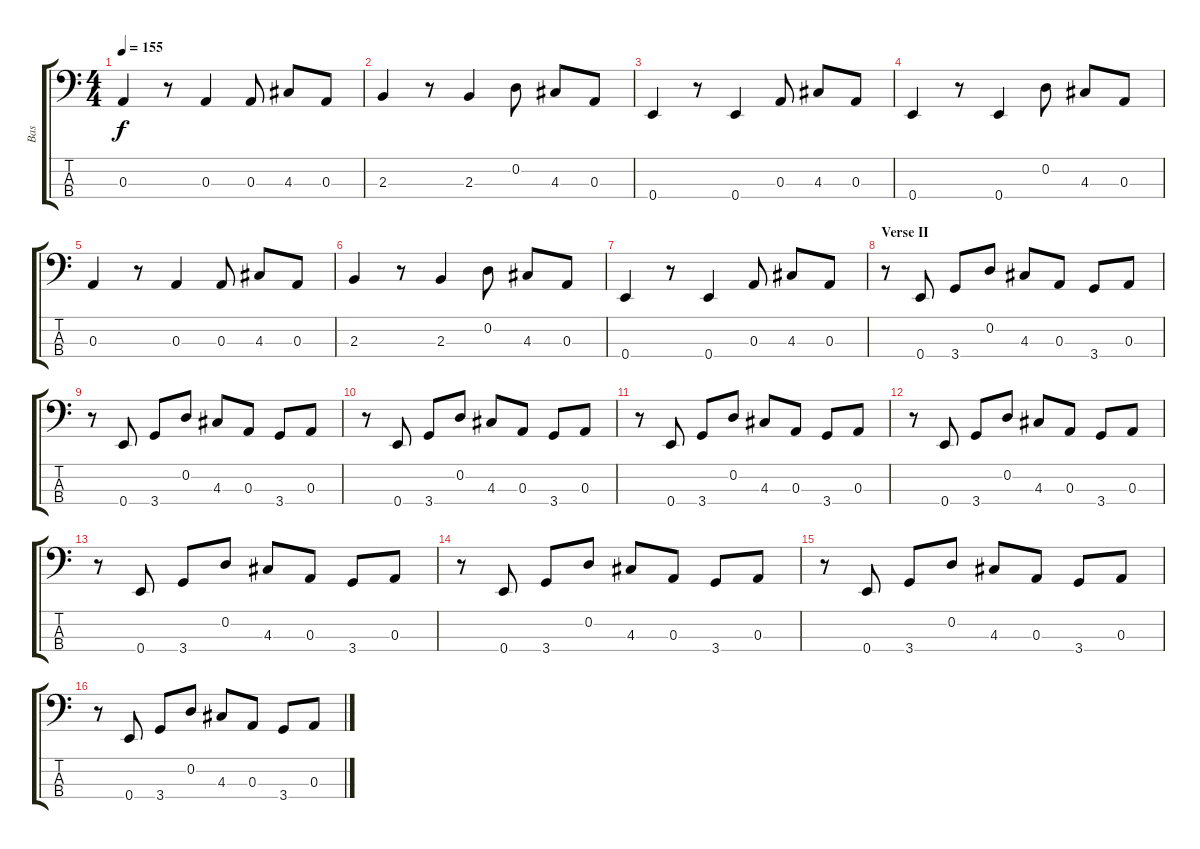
\track ("Bas" "Bas") {instrument electricbassfinger}
\staff {score tabs}
\tuning (G2 D2 A1 E1) {hide}
\ts (4 4)
\tempo 155
\clef f4
\ks c
0.3.4{dy f} r.8 0.3.4 0.3.8 4.3.8 0.3.8 |
2.3.4 r.8 2.3.4 0.2.8 4.3.8 0.3.8 |
0.4.4 r.8 0.4.4 0.3.8 4.3.8 0.3.8 |
0.4.4 r.8 0.4.4 0.2.8 4.3.8 0.3.8 |
0.3.4 r.8 0.3.4 0.3.8 4.3.8 0.3.8 |
2.3.4 r.8 2.3.4 0.2.8 4.3.8 0.3.8 |
0.4.4 r.8 0.4.4 0.3.8 4.3.8 0.3.8 |
\section ("" "Verse II")
r.8 0.4.8 3.4.8 0.2.8 4.3.8 0.3.8 3.4.8 0.3.8 |
r.8 0.4.8 3.4.8 0.2.8 4.3.8 0.3.8 3.4.8 0.3.8 |
r.8 0.4.8 3.4.8 0.2.8 4.3.8 0.3.8 3.4.8 0.3.8 |
r.8 0.4.8 3.4.8 0.2.8 4.3.8 0.3.8 3.4.8 0.3.8 |
r.8 0.4.8 3.4.8 0.2.8 4.3.8 0.3.8 3.4.8 0.3.8 |
r.8 0.4.8 3.4.8 0.2.8 4.3.8 0.3.8 3.4.8 0.3.8 |
r.8 0.4.8 3.4.8 0.2.8 4.3.8 0.3.8 3.4.8 0.3.8 |
r.8 0.4.8 3.4.8 0.2.8 4.3.8 0.3.8 3.4.8 0.3.8 |
r.8 0.4.8 3.4.8 0.2.8 4.3.8 0.3.8 3.4.8 0.3.8
